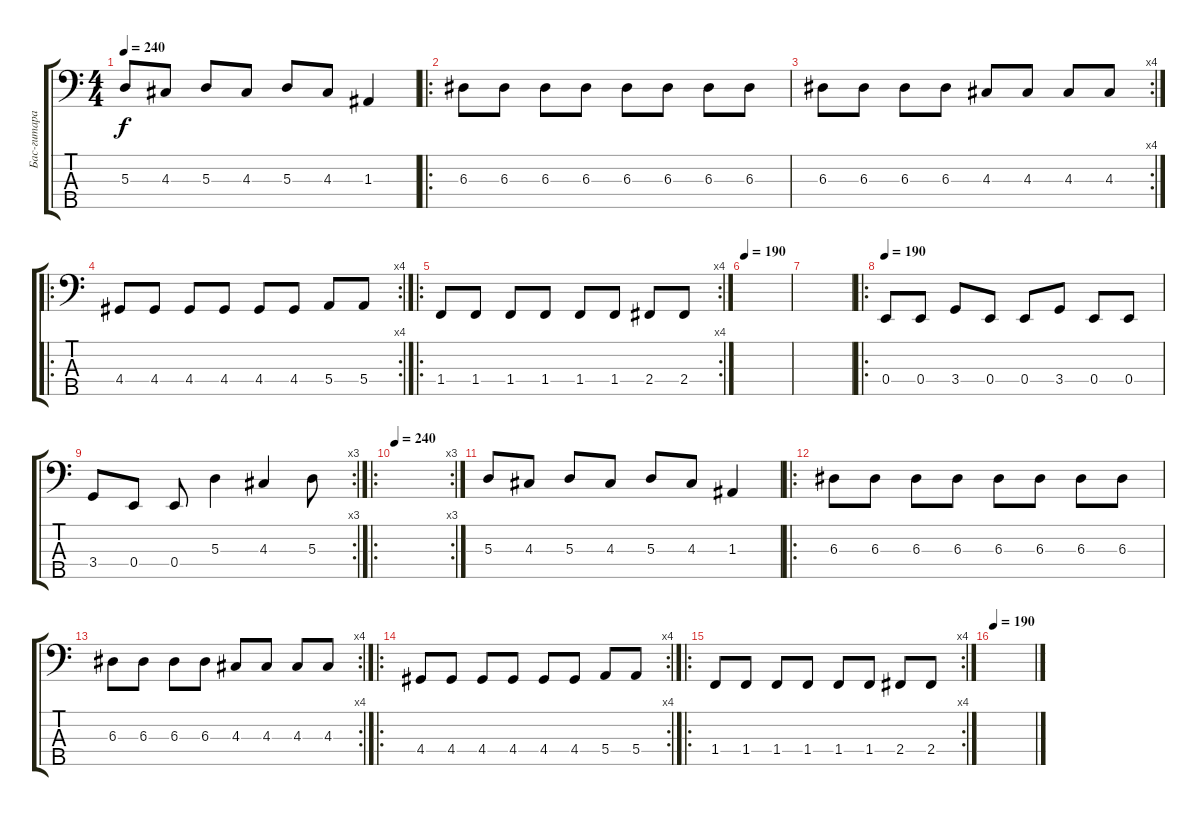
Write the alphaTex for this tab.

\track ("Бас-гитара (Нагаш)" "Бас-гитара") {instrument electricbassfinger}
\staff {score tabs}
\tuning (G2 D2 A1 E1 B0) {hide}
\ts (4 4)
\tempo 240
\clef f4
\ks c
5.3.8{dy f} 4.3.8 5.3.8 4.3.8 5.3.8 4.3.8 1.3.4 |
\ro
6.3.8 6.3.8 6.3.8 6.3.8 6.3.8 6.3.8 6.3.8 6.3.8 |
\rc 4
6.3.8 6.3.8 6.3.8 6.3.8 4.3.8 4.3.8 4.3.8 4.3.8 |
\ro
\rc 4
4.4.8 4.4.8 4.4.8 4.4.8 4.4.8 4.4.8 5.4.8 5.4.8 |
\ro
\rc 4
1.4.8 1.4.8 1.4.8 1.4.8 1.4.8 1.4.8 2.4.8 2.4.8 |
\tempo 190
|
|
\ro
\tempo 190
0.4.8 0.4.8 3.4.8 0.4.8 0.4.8 3.4.8 0.4.8 0.4.8 |
\rc 3
3.4.8 0.4.8 0.4.8 5.3.4 4.3.4 5.3.8 |
\ro
\rc 3
\tempo 240
|
5.3.8 4.3.8 5.3.8 4.3.8 5.3.8 4.3.8 1.3.4 |
\ro
6.3.8 6.3.8 6.3.8 6.3.8 6.3.8 6.3.8 6.3.8 6.3.8 |
\rc 4
6.3.8 6.3.8 6.3.8 6.3.8 4.3.8 4.3.8 4.3.8 4.3.8 |
\ro
\rc 4
4.4.8 4.4.8 4.4.8 4.4.8 4.4.8 4.4.8 5.4.8 5.4.8 |
\ro
\rc 4
1.4.8 1.4.8 1.4.8 1.4.8 1.4.8 1.4.8 2.4.8 2.4.8 |
\tempo 190
